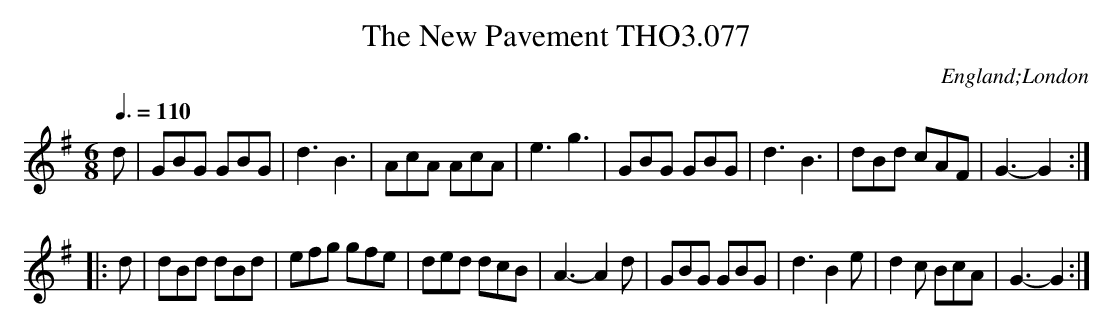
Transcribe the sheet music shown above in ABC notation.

X:1
T:New Pavement THO3.077, The
O:England;London
M:6/8
L:1/8
Q:3/8=110
K:G
d|GBG GBG|d3B3|AcA AcA|e3g3|GBG GBG|d3B3|dBd cAF|G3-G2:|
|:d|dBd dBd|efg gfe|ded dcB|A3-A2 d|GBG GBG|d3 B2 e|d2 c BcA|G3-G2:|
